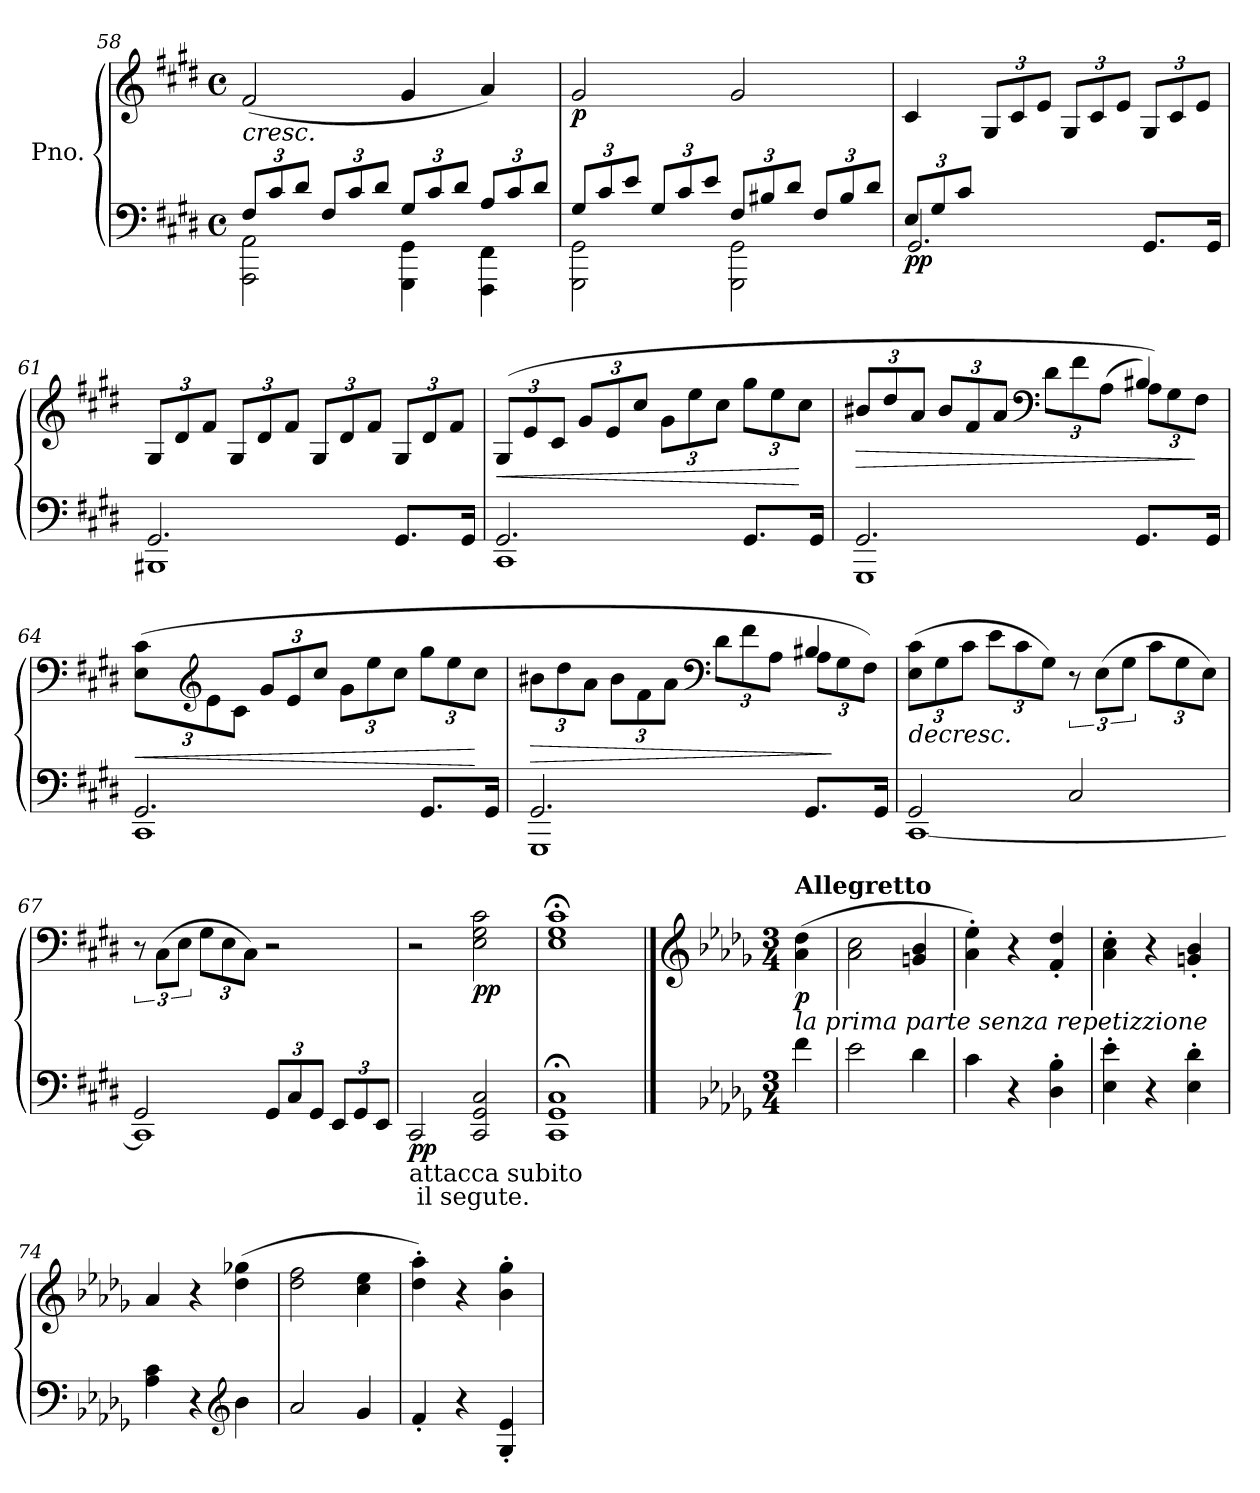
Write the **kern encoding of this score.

**kern	**kern	**dynam
*part1	*part1	*part1
*staff2	*staff1	*staff1/2
*I"Pno.	*	*
*clefF4	*clefG2	*
*k[f#c#g#d#]	*k[f#c#g#d#]	*
*E:	*E:	*
*M4/4	*M4/4	*
*met(c)	*met(c)	*
=58	=58	=58
*^	*	*
!	!	!LO:TX:b:i:t=cresc.	!
12F#/L	2AAA\ 2AA\	(2f#/	.
12c#/	.	.	.
12d#/J	.	.	.
12F#/L	.	.	.
12c#/	.	.	.
12d#/J	.	.	.
12G#/L	4GGG#\ 4GG#\	4g#/	.
12c#/	.	.	.
12d#/J	.	.	.
12A/L	4FFF#\ 4FF#\	4a/)	.
12c#/	.	.	.
12d#/J	.	.	.
=59	=59	=59	=59
!	!	!	!LO:DY:b
12G#/L	2GGG#\ 2GG#\	2g#/	p
12c#/	.	.	.
12e/J	.	.	.
12G#/L	.	.	.
12c#/	.	.	.
12e/J	.	.	.
12F#/L	2GGG#\ 2GG#\	2g#/	.
12B#X/	.	.	.
12d#/J	.	.	.
12F#/L	.	.	.
12B#/	.	.	.
12d#/J	.	.	.
=60	=60	=60	=60
*	*	*^	*
!	!	!	!	!LO:DY:b=2
12E/L	2.GG#/	4c#/	4ryy	pp
12G#/	.	.	.	.
12c#/J	.	.	.	.
2.ryy	.	12G#/L	4ryy	.
.	.	12c#/	.	.
.	.	12e/J	.	.
.	.	12G#/L	2ryy	.
.	.	12c#/	.	.
.	.	12e/J	.	.
.	8.GG#/L	12G#/L	.	.
.	.	12c#/	.	.
.	.	12e/J	.	.
.	16GG#/Jk	.	.	.
*	*	*v	*v	*
!!LO:LB:g=z
=61	=61	=61	=61
2.GG#/	1BBB#X	12G#/L	.
.	.	12d#/	.
.	.	12f#/J	.
.	.	12G#/L	.
.	.	12d#/	.
.	.	12f#/J	.
.	.	12G#/L	.
.	.	12d#/	.
.	.	12f#/J	.
8.GG#/L	.	12G#/L	.
.	.	12d#/	.
.	.	12f#/J	.
16GG#/Jk	.	.	.
=62	=62	=62	=62
!	!	!	!LO:HP:b
2.GG#/	1CC#	(>12G#/L	<
.	.	12e/	.
.	.	12c#/J	.
.	.	12g#/L	.
.	.	12e/	.
.	.	12cc#/J	.
.	.	12g#\L	.
.	.	12ee\	.
.	.	12cc#\J	.
8.GG#/L	.	12gg#\L	.
.	.	12ee\	.
.	.	12cc#\J	[
16GG#/Jk	.	.	.
=63	=63	=63	=63
!	!	!	!LO:HP:b
*	*	*^	*
2.GG#/	1GGG#	12b#X/L	4ryy	>
.	.	12dd#/	.	.
.	.	12a/J	.	.
.	.	12b#/L	2ryy	.
.	.	12f#/	.	.
.	.	12a/J	.	.
*	*	*clefF4	*	*
.	.	12d#\L	.	.
.	.	12f#\	.	.
.	.	(<12A\J	.	.
8.GG#/L	.	4B#X/)	12A\L)	.
.	.	.	12G#\	.
.	.	.	12F#\J	]
16GG#/Jk	.	.	.	.
*	*	*v	*v	*
=64	=64	=64	=64
!	!	!	!LO:HP:b
2.GG#/	1CC#	(>12E\ 12c#\L	<
*	*	*clefG2	*
.	.	12e\	.
.	.	12c#\J	.
.	.	12g#/L	.
.	.	12e/	.
.	.	12cc#/J	.
.	.	12g#\L	.
.	.	12ee\	.
.	.	12cc#\J	.
8.GG#/L	.	12gg#\L	.
.	.	12ee\	.
.	.	12cc#\J	[
16GG#/Jk	.	.	.
!!LO:LB:g=z
=65	=65	=65	=65
!	!	!	!LO:HP:b
*	*	*^	*
2.GG#/	1GGG#	12b#X\L	4ryy	>
.	.	12dd#\	.	.
.	.	12a\J	.	.
.	.	12b#\L	2ryy	.
.	.	12f#\	.	.
.	.	12a\J	.	.
*	*	*clefF4	*	*
.	.	12d#\L	.	.
.	.	12f#\	.	.
.	.	12A\J	.	.
8.GG#/L	.	4B#X/	12A\L	.
.	.	.	12G#\	]
.	.	.	12F#\J)	.
16GG#/Jk	.	.	.	.
*	*	*v	*v	*
=66	=66	=66	=66
!	!	!LO:TX:b:i:t=decresc.	!
2GG#/	[<1CC#	(>12E\ 12c#\L	.
.	.	12G#\	.
.	.	12c#\J	.
.	.	12e\L	.
.	.	12c#\	.
.	.	12G#\J)	.
2C#/	.	12r	.
.	.	(>12E\L	.
.	.	12G#\J	.
.	.	12c#\L	.
.	.	12G#\	.
.	.	12E\J)	.
=67	=67	=67	=67
2GG#/	1CC#]	12r	.
.	.	(>12C#\L	.
.	.	12E\J	.
.	.	12G#\L	.
.	.	12E\	.
.	.	12C#\J)	.
12GG#/L	.	2r	.
12C#/	.	.	.
12GG#/J	.	.	.
12EE/L	.	.	.
12GG#/	.	.	.
12EE/J	.	.	.
*v	*v	*	*
=68	=68	=68
!LO:TX:b:t=attacca subito\n il segute.	!	!
!	!	!LO:DY:b=2
2CC#/	2r	pp
!	!	!LO:DY:b
2CC#/ 2GG#/ 2C#/	2E\ 2G#\ 2c#\	pp
=69	=69	=69
1CC#;< 1GG#;< 1C#;<	1E;< 1G#;< 1c#;<	.
!!LO:LB:g=z
==70	==70	==70
*	*clefG2	*
*k[b-e-a-d-g-]	*k[b-e-a-d-g-]	*
*D-:	*D-:	*
*M3/4	*M3/4	*
!	!LO:TX:a:B:t=Allegretto	!
!	!LO:TX:b:i:t=la prima parte senza repetizzione	!
!	!	!LO:DY:b
4f\	(>4a-\ 4dd-\	p
=71	=71	=71
2e-\	2a-\ 2cc\	.
4d-\	4gn/ 4b-/	.
=72	=72	=72
4c\	4a-\'> 4ee-\'>)	.
4r	4r	.
4D-\'> 4B-\'>	4f/'< 4dd-/'<	.
=73	=73	=73
4E-\'> 4e-\'>	4a-\'> 4cc\'>	.
4r	4r	.
4E-\'> 4d-\'>	4gn/'< 4b-/'<	.
=74	=74	=74
4A-\ 4c\	4a-/	.
4r	4r	.
*clefG2	*	*
4b-\	(>4dd-\ 4gg-X\	.
=75	=75	=75
2a-/	2dd-\ 2ff\	.
4g-/	4cc\ 4ee-\	.
=76	=76	=76
4f'</	4dd-\'> 4aa-\'>)	.
4r	4r	.
4G-/'< 4e-/'<	4b-\'> 4gg-\'>	.
=	=	=
*-	*-	*-
